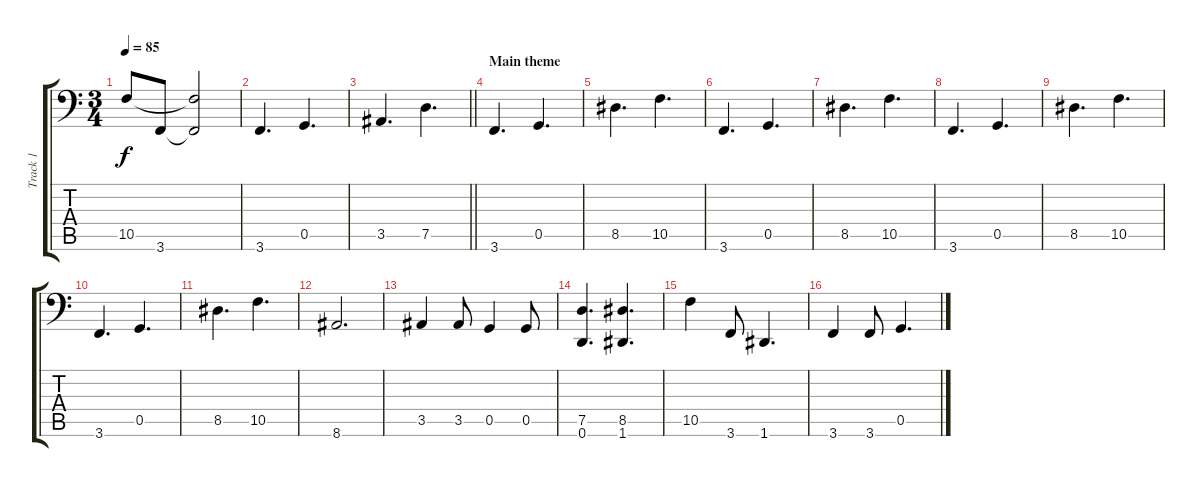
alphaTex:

\track ("Track 1" "Track 1") {instrument acousticbass}
\staff {score tabs}
\tuning (D3 A2 F2 C2 G1 D1) {hide}
\ts (3 4)
\tempo 85
\clef f4
\ks c
10.5.8{dy f} 3.6.8 (10.5{t} 3.6{t}).2 |
3.6.4{d} 0.5.4{d} |
\barLineRight lightlight
3.5.4{d} 7.5.4{d} |
\section ("" "Main theme")
3.6.4{d} 0.5.4{d} |
8.5.4{d} 10.5.4{d} |
3.6.4{d} 0.5.4{d} |
8.5.4{d} 10.5.4{d} |
3.6.4{d} 0.5.4{d} |
8.5.4{d} 10.5.4{d} |
3.6.4{d} 0.5.4{d} |
8.5.4{d} 10.5.4{d} |
8.6.2{d} |
3.5.4 3.5.8 0.5.4 0.5.8 |
(7.5 0.6).4{d} (8.5 1.6).4{d} |
10.5.4 3.6.8 1.6.4{d} |
3.6.4 3.6.8 0.5.4{d}
